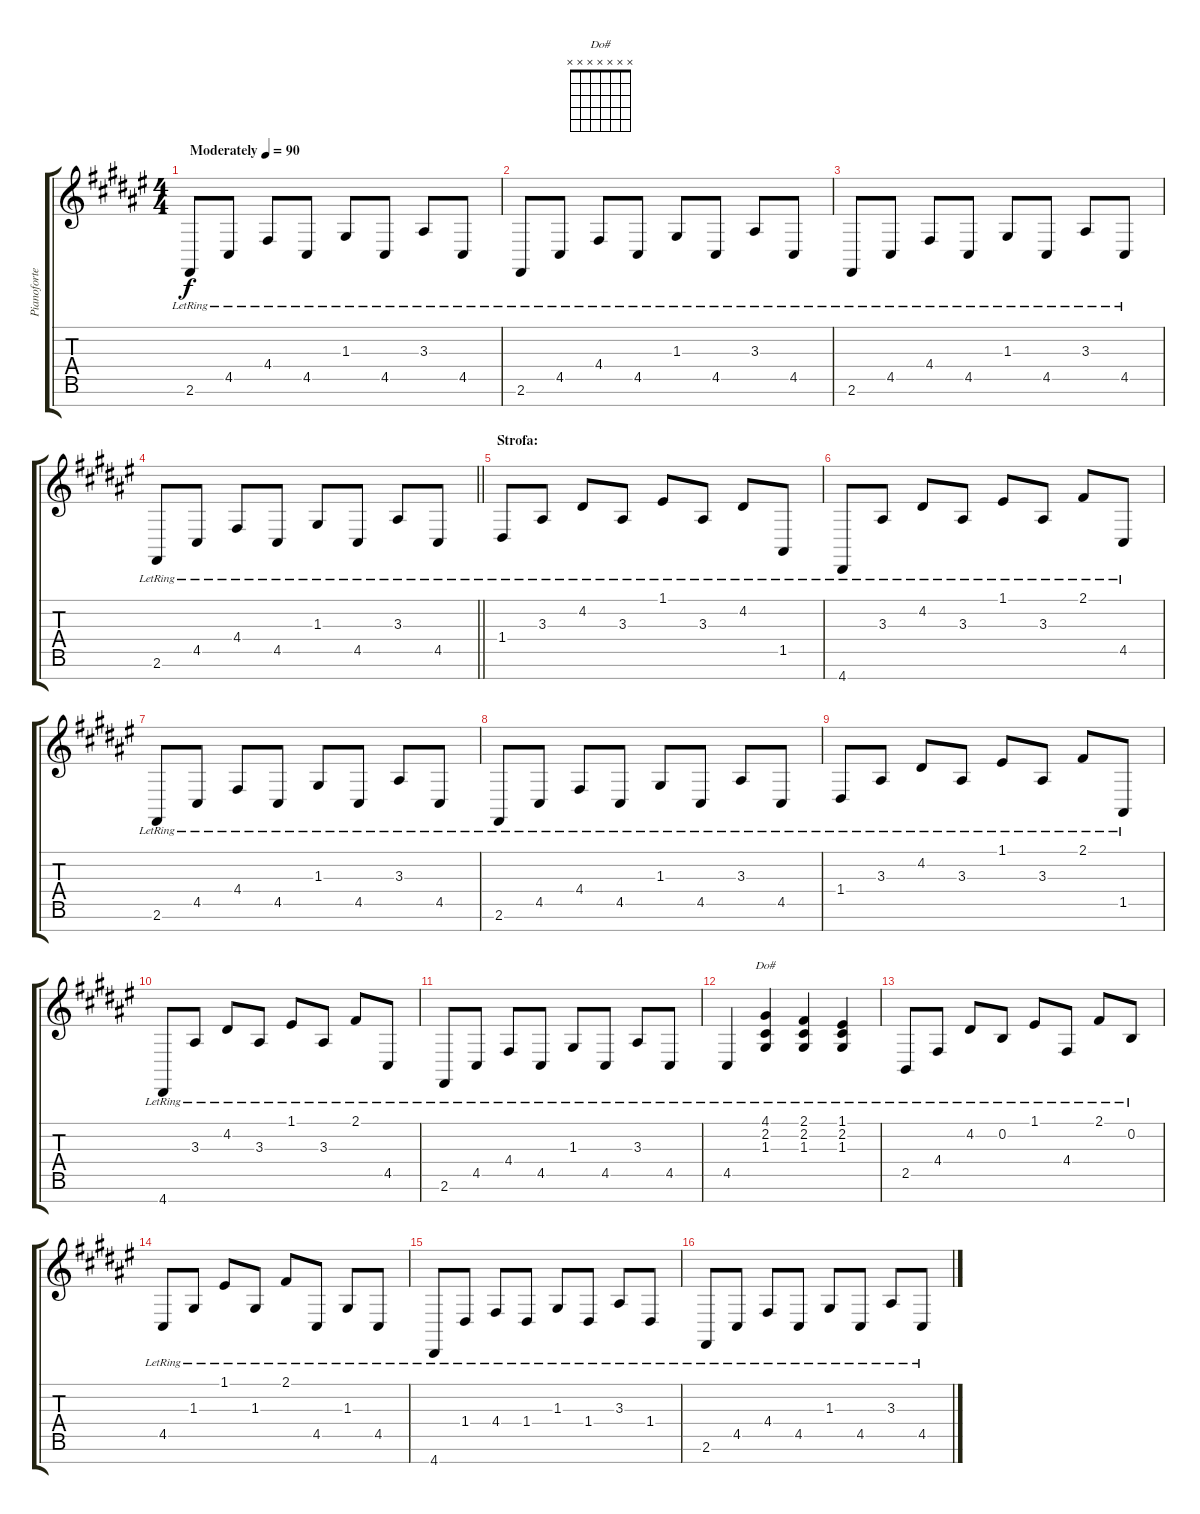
\track ("Pianoforte" "Pianoforte") {instrument acousticgrandpiano}
\staff {score tabs}
\tuning (E4 B3 G3 D3 A2 E2 B1) {hide}
\chord ("Do#" x x x x x x x)
\ts (4 4)
\tempo (90 "Moderately")
\clef g2
\ks f#
2.6{lr}.8{dy f instrument acousticgrandpiano} 4.5{lr}.8 4.4{lr}.8 4.5{lr}.8 1.3{lr}.8 4.5{lr}.8 3.3{lr}.8 4.5{lr}.8 |
2.6{lr}.8 4.5{lr}.8 4.4{lr}.8 4.5{lr}.8 1.3{lr}.8 4.5{lr}.8 3.3{lr}.8 4.5{lr}.8 |
2.6{lr}.8 4.5{lr}.8 4.4{lr}.8 4.5{lr}.8 1.3{lr}.8 4.5{lr}.8 3.3{lr}.8 4.5{lr}.8 |
\barLineRight lightlight
2.6{lr}.8 4.5{lr}.8 4.4{lr}.8 4.5{lr}.8 1.3{lr}.8 4.5{lr}.8 3.3{lr}.8 4.5{lr}.8 |
\section ("" "Strofa:")
1.4{lr}.8 3.3{lr}.8 4.2{lr}.8 3.3{lr}.8 1.1{lr}.8 3.3{lr}.8 4.2{lr}.8 1.5{lr}.8 |
4.7{lr}.8 3.3{lr}.8 4.2{lr}.8 3.3{lr}.8 1.1{lr}.8 3.3{lr}.8 2.1{lr}.8 4.5{lr}.8 |
2.6{lr}.8 4.5{lr}.8 4.4{lr}.8 4.5{lr}.8 1.3{lr}.8 4.5{lr}.8 3.3{lr}.8 4.5{lr}.8 |
2.6{lr}.8 4.5{lr}.8 4.4{lr}.8 4.5{lr}.8 1.3{lr}.8 4.5{lr}.8 3.3{lr}.8 4.5{lr}.8 |
1.4{lr}.8 3.3{lr}.8 4.2{lr}.8 3.3{lr}.8 1.1{lr}.8 3.3{lr}.8 2.1{lr}.8 1.5{lr}.8 |
4.7{lr}.8 3.3{lr}.8 4.2{lr}.8 3.3{lr}.8 1.1{lr}.8 3.3{lr}.8 2.1{lr}.8 4.5{lr}.8 |
2.6{lr}.8 4.5{lr}.8 4.4{lr}.8 4.5{lr}.8 1.3{lr}.8 4.5{lr}.8 3.3{lr}.8 4.5{lr}.8 |
4.5{lr}.4 (4.1{lr} 2.2{lr} 1.3{lr}).4{ch "Do#"} (2.1{lr} 2.2{lr} 1.3{lr}).4 (1.1{lr} 2.2{lr} 1.3{lr}).4 |
2.5{lr}.8 4.4{lr}.8 4.2{lr}.8 0.2{lr}.8 1.1{lr}.8 4.4{lr}.8 2.1{lr}.8 0.2{lr}.8 |
4.5{lr}.8 1.3{lr}.8 1.1{lr}.8 1.3{lr}.8 2.1{lr}.8 4.5{lr}.8 1.3{lr}.8 4.5{lr}.8 |
4.7{lr}.8 1.4{lr}.8 4.4{lr}.8 1.4{lr}.8 1.3{lr}.8 1.4{lr}.8 3.3{lr}.8 1.4{lr}.8 |
2.6{lr}.8 4.5{lr}.8 4.4{lr}.8 4.5{lr}.8 1.3{lr}.8 4.5{lr}.8 3.3{lr}.8 4.5{lr}.8
